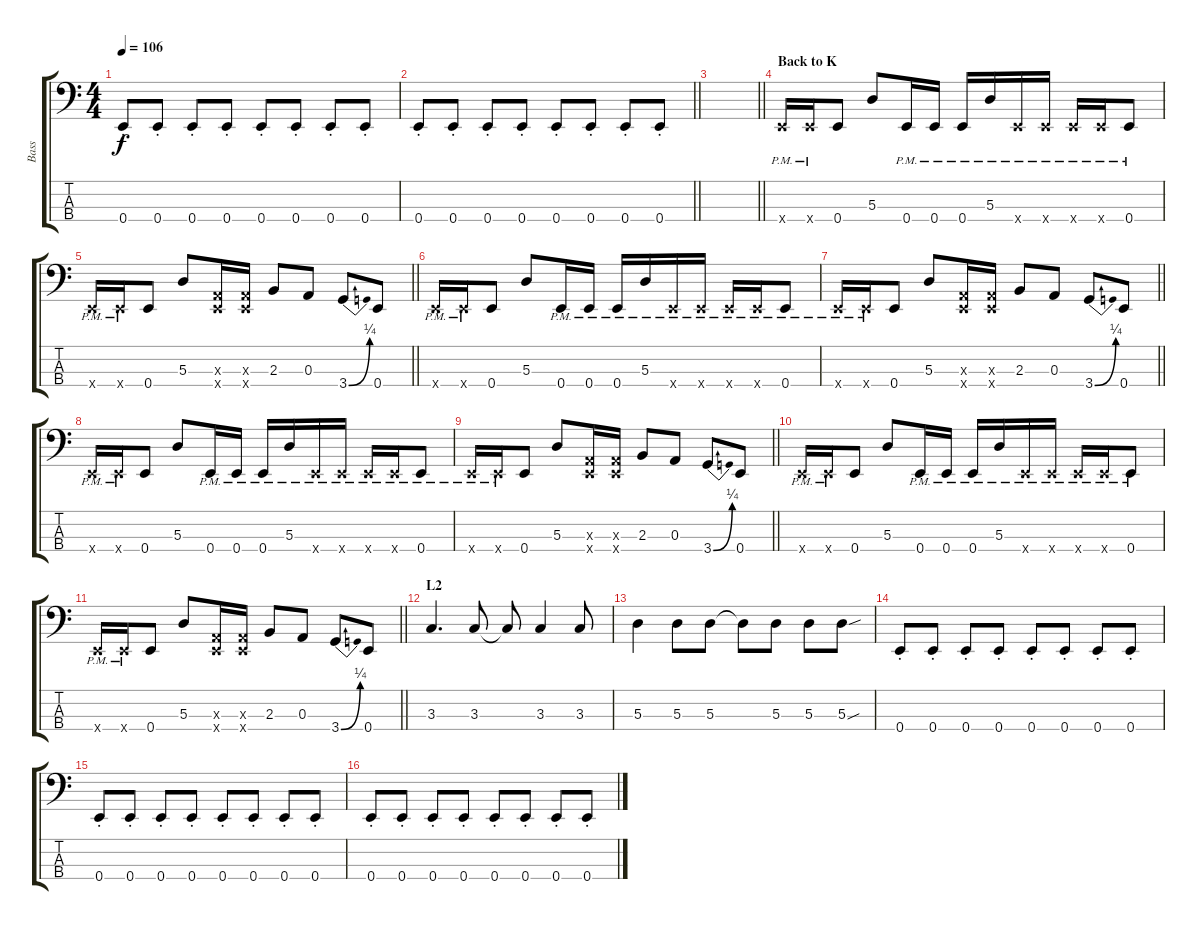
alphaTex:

\track ("Bass" "Bass") {instrument electricbasspick}
\staff {score tabs}
\tuning (G2 D2 A1 E1) {hide}
\ts (4 4)
\tempo 106
\clef f4
\ks c
0.4{st}.8{dy f} 0.4{st}.8 0.4{st}.8 0.4{st}.8 0.4{st}.8 0.4{st}.8 0.4{st}.8 0.4{st}.8 |
\barLineRight lightlight
0.4{st}.8 0.4{st}.8 0.4{st}.8 0.4{st}.8 0.4{st}.8 0.4{st}.8 0.4{st}.8 0.4{st}.8 |
\barLineRight lightlight
|
\section ("" "Back to K")
0.4{pm x}.16 0.4{pm x}.16 0.4.8 5.3.8 0.4{pm}.16 0.4{pm}.16 0.4{pm}.16 5.3{pm}.16 0.4{pm x}.16 0.4{pm x}.16 0.4{pm x}.16 0.4{pm x}.16 0.4{pm}.8 |
\barLineRight lightlight
0.4{pm x}.16 0.4{pm x}.16 0.4.8 5.3.8 (0.3{x} 0.4{x}).16 (0.3{x} 0.4{x}).16 2.3.8 0.3.8 3.4{be (bend 0 0 60 1)}.8 0.4.8 |
0.4{pm x}.16 0.4{pm x}.16 0.4.8 5.3.8 0.4{pm}.16 0.4{pm}.16 0.4{pm}.16 5.3{pm}.16 0.4{pm x}.16 0.4{pm x}.16 0.4{pm x}.16 0.4{pm x}.16 0.4{pm}.8 |
\barLineRight lightlight
0.4{pm x}.16 0.4{pm x}.16 0.4.8 5.3.8 (0.3{x} 0.4{x}).16 (0.3{x} 0.4{x}).16 2.3.8 0.3.8 3.4{be (bend 0 0 60 1)}.8 0.4.8 |
0.4{pm x}.16 0.4{pm x}.16 0.4.8 5.3.8 0.4{pm}.16 0.4{pm}.16 0.4{pm}.16 5.3{pm}.16 0.4{pm x}.16 0.4{pm x}.16 0.4{pm x}.16 0.4{pm x}.16 0.4{pm}.8 |
\barLineRight lightlight
0.4{pm x}.16 0.4{pm x}.16 0.4.8 5.3.8 (0.3{x} 0.4{x}).16 (0.3{x} 0.4{x}).16 2.3.8 0.3.8 3.4{be (bend 0 0 60 1)}.8 0.4.8 |
0.4{pm x}.16 0.4{pm x}.16 0.4.8 5.3.8 0.4{pm}.16 0.4{pm}.16 0.4{pm}.16 5.3{pm}.16 0.4{pm x}.16 0.4{pm x}.16 0.4{pm x}.16 0.4{pm x}.16 0.4{pm}.8 |
\barLineRight lightlight
0.4{pm x}.16 0.4{pm x}.16 0.4.8 5.3.8 (0.3{x} 0.4{x}).16 (0.3{x} 0.4{x}).16 2.3.8 0.3.8 3.4{be (bend 0 0 60 1)}.8 0.4.8 |
\section ("" "L2")
3.3.4{d} 3.3.8 3.3{t}.8 3.3.4 3.3.8 |
5.3.4 5.3.8 5.3.8 5.3{t}.8 5.3.8 5.3.8 5.3{sou}.8 |
0.4{st}.8 0.4{st}.8 0.4{st}.8 0.4{st}.8 0.4{st}.8 0.4{st}.8 0.4{st}.8 0.4{st}.8 |
0.4{st}.8 0.4{st}.8 0.4{st}.8 0.4{st}.8 0.4{st}.8 0.4{st}.8 0.4{st}.8 0.4{st}.8 |
0.4{st}.8 0.4{st}.8 0.4{st}.8 0.4{st}.8 0.4{st}.8 0.4{st}.8 0.4{st}.8 0.4{st}.8
